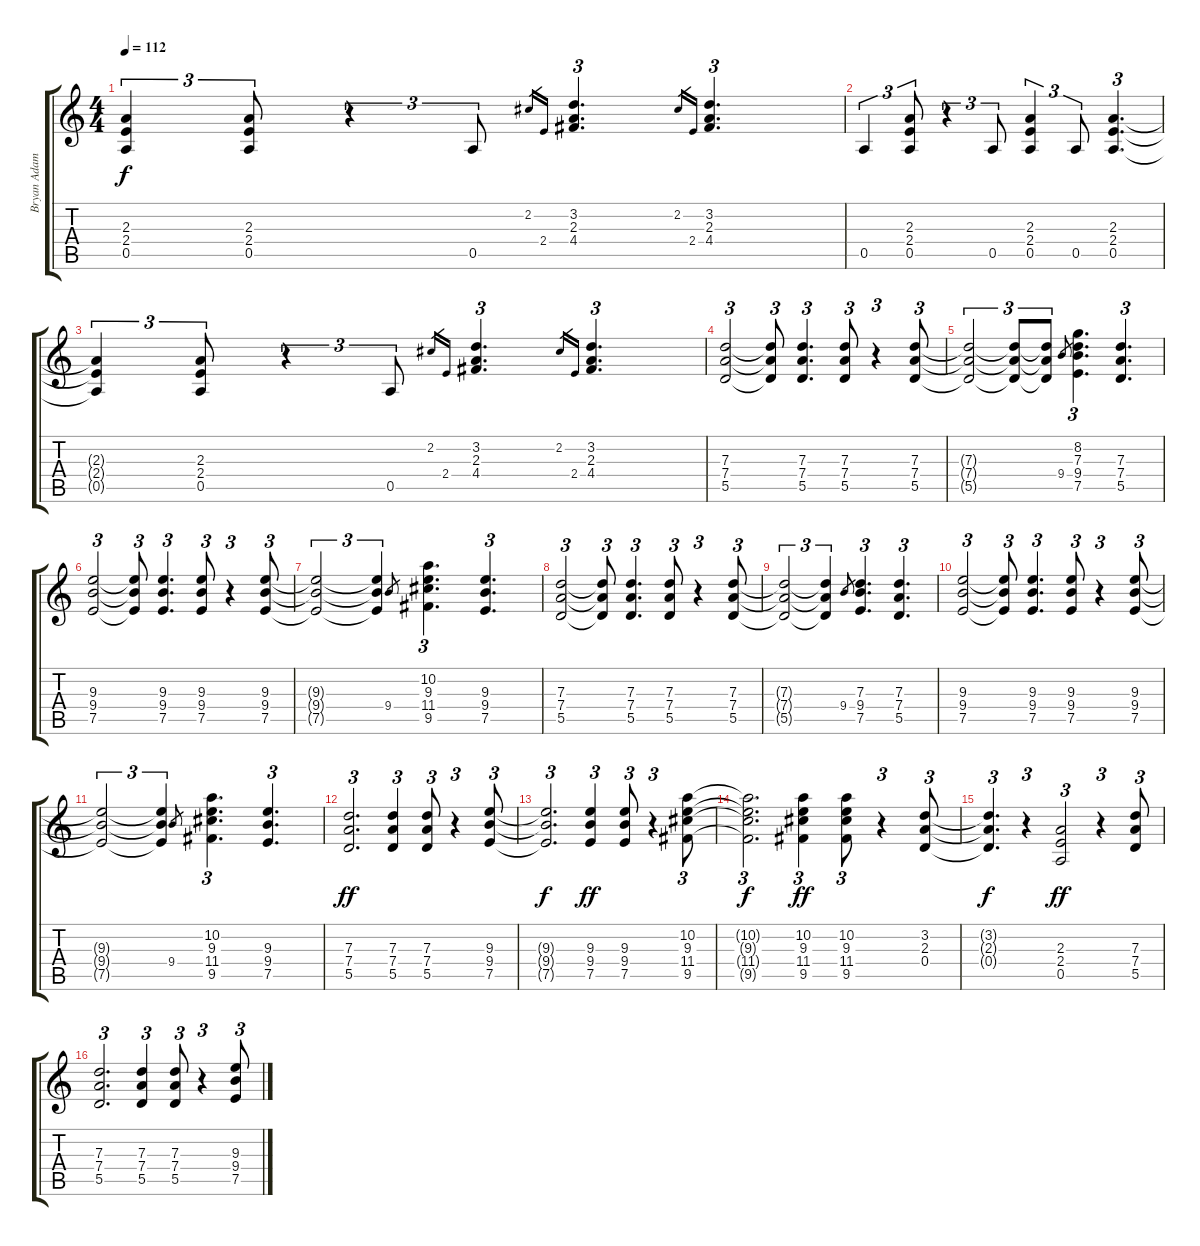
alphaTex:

\track ("Bryan Adams Guitar" "Bryan Adam") {instrument overdrivenguitar}
\staff {score tabs}
\tuning (E4 B3 G3 D3 A2 E2) {hide}
\ts (4 4)
\tempo 112
\clef g2
\ks c
(2.3{t} 2.4{t} 0.5{t}).4{tu (3 2) dy f} (2.3 2.4 0.5).8{tu (3 2)} r.4{tu (3 2)} 0.5.8{tu (3 2)} 2.2.16{gr} 2.4.16{gr} (3.2 2.3 4.4).4{d tu (3 2)} 2.2.16{gr} 2.4.16{gr} (3.2 2.3 4.4).4{d tu (3 2)} |
0.5.4{tu (3 2)} (2.3 2.4 0.5).8{tu (3 2)} r.4{tu (3 2)} 0.5.8{tu (3 2)} (2.3 2.4 0.5).4{tu (3 2)} 0.5.8{tu (3 2)} (2.3 2.4 0.5).4{d tu (3 2)} |
(2.3{t} 2.4{t} 0.5{t}).4{tu (3 2)} (2.3 2.4 0.5).8{tu (3 2)} r.4{tu (3 2)} 0.5.8{tu (3 2)} 2.2.16{gr} 2.4.16{gr} (3.2 2.3 4.4).4{d tu (3 2)} 2.2.16{gr} 2.4.16{gr} (3.2 2.3 4.4).4{d tu (3 2)} |
(7.3 7.4 5.5).2{tu (3 2)} (7.3{t} 7.4{t} 5.5{t}).8{tu (3 2)} (7.3 7.4 5.5).4{d tu (3 2)} (7.3 7.4 5.5).8{tu (3 2)} r.4{tu (3 2)} (7.3 7.4 5.5).8{tu (3 2)} |
(7.3{t} 7.4{t} 5.5{t}).2{tu (3 2)} (7.3{t} 7.4{t} 5.5{t}).8{tu (3 2)} (7.3{t} 7.4{t} 5.5{t}).8{tu (3 2)} 9.4.8{gr} (8.2 7.3 9.4 7.5).4{d tu (3 2)} (7.3 7.4 5.5).4{d tu (3 2)} |
(9.3 9.4 7.5).2{tu (3 2)} (9.3{t} 9.4{t} 7.5{t}).8{tu (3 2)} (9.3 9.4 7.5).4{d tu (3 2)} (9.3 9.4 7.5).8{tu (3 2)} r.4{tu (3 2)} (9.3 9.4 7.5).8{tu (3 2)} |
(9.3{t} 9.4{t} 7.5{t}).2{tu (3 2)} (9.3{t} 9.4{t} 7.5{t}).4{tu (3 2)} 9.4.8{gr} (10.2 9.3 11.4 9.5).4{d tu (3 2)} (9.3 9.4 7.5).4{d tu (3 2)} |
(7.3 7.4 5.5).2{tu (3 2)} (7.3{t} 7.4{t} 5.5{t}).8{tu (3 2)} (7.3 7.4 5.5).4{d tu (3 2)} (7.3 7.4 5.5).8{tu (3 2)} r.4{tu (3 2)} (7.3 7.4 5.5).8{tu (3 2)} |
(7.3{t} 7.4{t} 5.5{t}).2{tu (3 2)} (7.3{t} 7.4{t} 5.5{t}).4{tu (3 2)} 9.4.8{gr} (7.3 9.4 7.5).4{d tu (3 2)} (7.3 7.4 5.5).4{d tu (3 2)} |
(9.3 9.4 7.5).2{tu (3 2)} (9.3{t} 9.4{t} 7.5{t}).8{tu (3 2)} (9.3 9.4 7.5).4{d tu (3 2)} (9.3 9.4 7.5).8{tu (3 2)} r.4{tu (3 2)} (9.3 9.4 7.5).8{tu (3 2)} |
(9.3{t} 9.4{t} 7.5{t}).2{tu (3 2)} (9.3{t} 9.4{t} 7.5{t}).4{tu (3 2)} 9.4.8{gr} (10.2 9.3 11.4 9.5).4{d tu (3 2)} (9.3 9.4 7.5).4{d tu (3 2)} |
(7.3 7.4 5.5).2{d tu (3 2) dy ff} (7.3 7.4 5.5).4{tu (3 2)} (7.3 7.4 5.5).8{tu (3 2)} r.4{tu (3 2)} (9.3 9.4 7.5).8{tu (3 2)} |
(9.3{t} 9.4{t} 7.5{t}).2{d tu (3 2) dy f} (9.3 9.4 7.5).4{tu (3 2) dy ff} (9.3 9.4 7.5).8{tu (3 2)} r.4{tu (3 2)} (10.2 9.3 11.4 9.5).8{tu (3 2)} |
(10.2{t} 9.3{t} 11.4{t} 9.5{t}).2{d tu (3 2) dy f} (10.2 9.3 11.4 9.5).4{tu (3 2) dy ff} (10.2 9.3 11.4 9.5).8{tu (3 2)} r.4{tu (3 2)} (3.2 2.3 0.4).8{tu (3 2)} |
(3.2{t} 2.3{t} 0.4{t}).4{d tu (3 2) dy f} r.4{tu (3 2)} (2.3 2.4 0.5).2{tu (3 2) dy ff} r.4{tu (3 2)} (7.3 7.4 5.5).8{tu (3 2)} |
(7.3 7.4 5.5).2{d tu (3 2)} (7.3 7.4 5.5).4{tu (3 2)} (7.3 7.4 5.5).8{tu (3 2)} r.4{tu (3 2)} (9.3 9.4 7.5).8{tu (3 2)}
